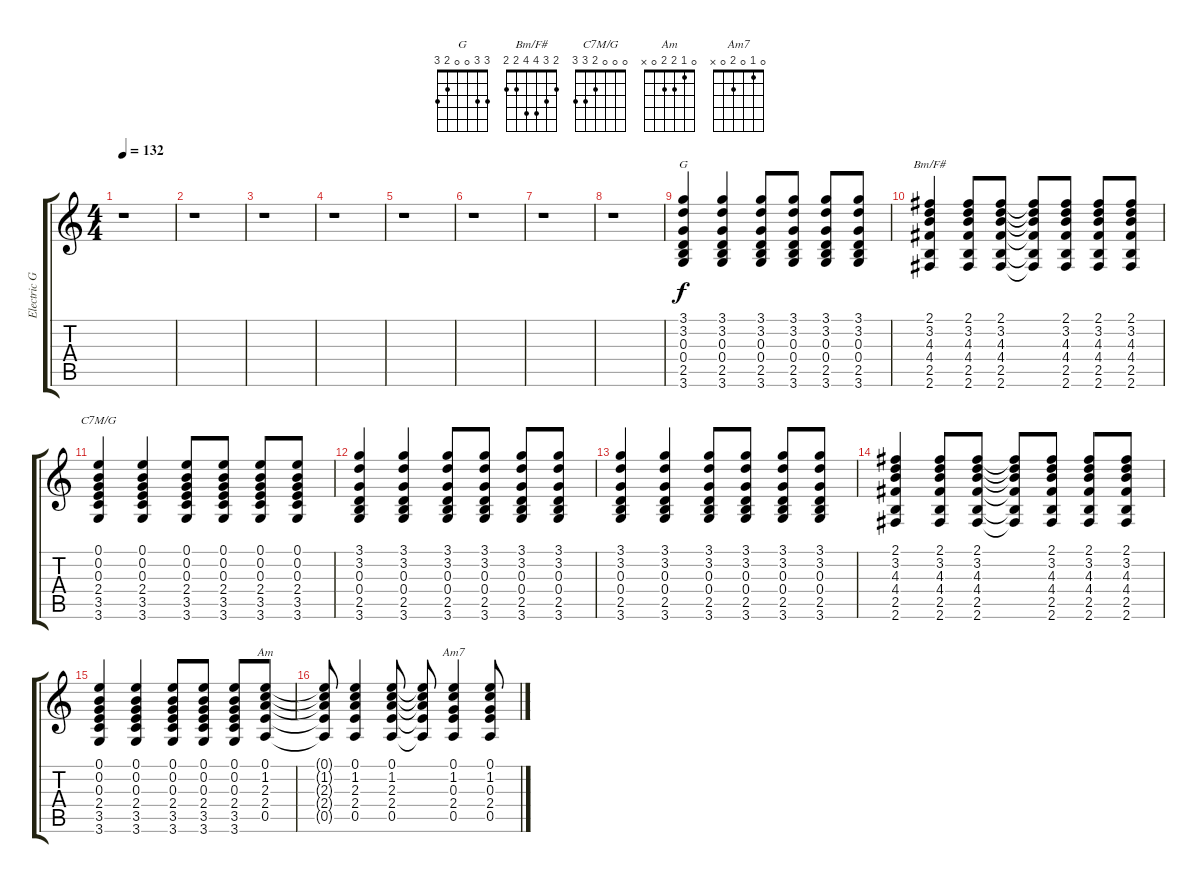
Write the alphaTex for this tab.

\track ("Electric Guitar" "Electric G") {instrument overdrivenguitar}
\staff {score tabs}
\tuning (E4 B3 G3 D3 A2 E2) {hide}
\chord ("G" 3 3 0 0 2 3)
\chord ("Bm/F#" 2 3 4 4 2 2)
\chord ("C7M/G" 0 0 0 2 3 3)
\chord ("Am" 0 1 2 2 0 x)
\chord ("Am7" 0 1 0 2 0 x)
\ts (4 4)
\tempo 132
\clef g2
\ks c
r.1{dy f} |
r.1 |
r.1 |
r.1 |
r.1 |
r.1 |
r.1 |
r.1 |
(3.1 3.2 0.3 0.4 2.5 3.6).4{ch "G"} (3.1 3.2 0.3 0.4 2.5 3.6).4 (3.1 3.2 0.3 0.4 2.5 3.6).8 (3.1 3.2 0.3 0.4 2.5 3.6).8 (3.1 3.2 0.3 0.4 2.5 3.6).8 (3.1 3.2 0.3 0.4 2.5 3.6).8 |
(2.1 3.2 4.3 4.4 2.5 2.6).4{ch "Bm/F#"} (2.1 3.2 4.3 4.4 2.5 2.6).8 (2.1 3.2 4.3 4.4 2.5 2.6).8 (2.1{t} 3.2{t} 4.3{t} 4.4{t} 2.5{t} 2.6{t}).8 (2.1 3.2 4.3 4.4 2.5 2.6).8 (2.1 3.2 4.3 4.4 2.5 2.6).8 (2.1 3.2 4.3 4.4 2.5 2.6).8 |
(0.1 0.2 0.3 2.4 3.5 3.6).4{ch "C7M/G"} (0.1 0.2 0.3 2.4 3.5 3.6).4 (0.1 0.2 0.3 2.4 3.5 3.6).8 (0.1 0.2 0.3 2.4 3.5 3.6).8 (0.1 0.2 0.3 2.4 3.5 3.6).8 (0.1 0.2 0.3 2.4 3.5 3.6).8 |
(3.1 3.2 0.3 0.4 2.5 3.6).4 (3.1 3.2 0.3 0.4 2.5 3.6).4 (3.1 3.2 0.3 0.4 2.5 3.6).8 (3.1 3.2 0.3 0.4 2.5 3.6).8 (3.1 3.2 0.3 0.4 2.5 3.6).8 (3.1 3.2 0.3 0.4 2.5 3.6).8 |
(3.1 3.2 0.3 0.4 2.5 3.6).4 (3.1 3.2 0.3 0.4 2.5 3.6).4 (3.1 3.2 0.3 0.4 2.5 3.6).8 (3.1 3.2 0.3 0.4 2.5 3.6).8 (3.1 3.2 0.3 0.4 2.5 3.6).8 (3.1 3.2 0.3 0.4 2.5 3.6).8 |
(2.1 3.2 4.3 4.4 2.5 2.6).4 (2.1 3.2 4.3 4.4 2.5 2.6).8 (2.1 3.2 4.3 4.4 2.5 2.6).8 (2.1{t} 3.2{t} 4.3{t} 4.4{t} 2.5{t} 2.6{t}).8 (2.1 3.2 4.3 4.4 2.5 2.6).8 (2.1 3.2 4.3 4.4 2.5 2.6).8 (2.1 3.2 4.3 4.4 2.5 2.6).8 |
(0.1 0.2 0.3 2.4 3.5 3.6).4 (0.1 0.2 0.3 2.4 3.5 3.6).4 (0.1 0.2 0.3 2.4 3.5 3.6).8 (0.1 0.2 0.3 2.4 3.5 3.6).8 (0.1 0.2 0.3 2.4 3.5 3.6).8 (0.1 1.2 2.3 2.4 0.5).8{ch "Am"} |
(0.1{t} 1.2{t} 2.3{t} 2.4{t} 0.5{t}).8 (0.1 1.2 2.3 2.4 0.5).4 (0.1 1.2 2.3 2.4 0.5).8 (0.1{t} 1.2{t} 2.3{t} 2.4{t} 0.5{t}).8 (0.1 1.2 0.3 2.4 0.5).4{ch "Am7"} (0.1 1.2 0.3 2.4 0.5).8
